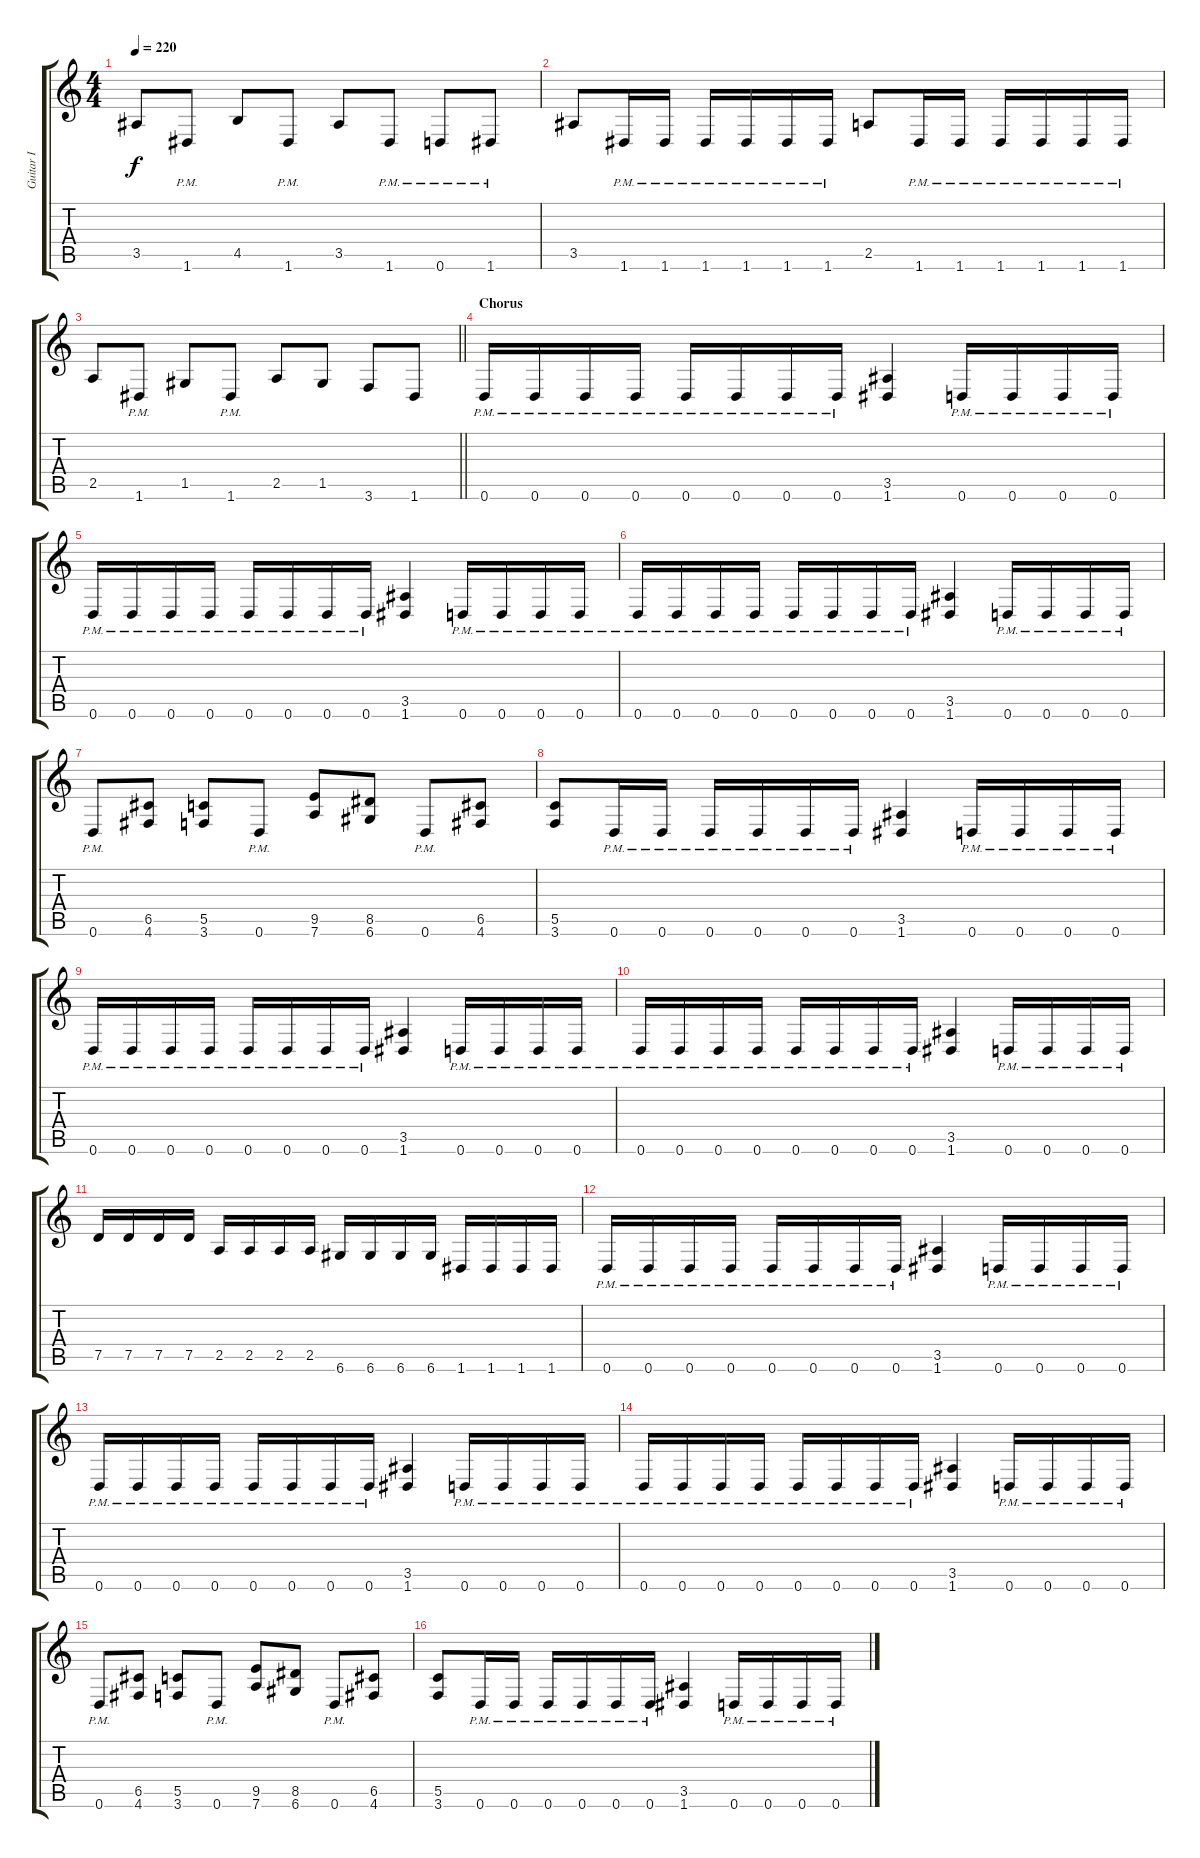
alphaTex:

\track ("Guitar I" "Guitar I") {instrument distortionguitar}
\staff {score tabs}
\tuning (D4 A3 F3 C3 G2 D2) {hide}
\ts (4 4)
\tempo 220
\clef g2
\ks c
3.5.8{dy f} 1.6{pm}.8 4.5.8 1.6{pm}.8 3.5.8 1.6{pm}.8 0.6{pm}.8 1.6{pm}.8 |
3.5.8 1.6{pm}.16 1.6{pm}.16 1.6{pm}.16 1.6{pm}.16 1.6{pm}.16 1.6{pm}.16 2.5.8 1.6{pm}.16 1.6{pm}.16 1.6{pm}.16 1.6{pm}.16 1.6{pm}.16 1.6{pm}.16 |
\barLineRight lightlight
2.5.8 1.6{pm}.8 1.5.8 1.6{pm}.8 2.5.8 1.5.8 3.6.8 1.6.8 |
\section ("" "Chorus")
0.6{pm}.16 0.6{pm}.16 0.6{pm}.16 0.6{pm}.16 0.6{pm}.16 0.6{pm}.16 0.6{pm}.16 0.6{pm}.16 (3.5 1.6).4 0.6{pm}.16 0.6{pm}.16 0.6{pm}.16 0.6{pm}.16 |
0.6{pm}.16 0.6{pm}.16 0.6{pm}.16 0.6{pm}.16 0.6{pm}.16 0.6{pm}.16 0.6{pm}.16 0.6{pm}.16 (3.5 1.6).4 0.6{pm}.16 0.6{pm}.16 0.6{pm}.16 0.6{pm}.16 |
0.6{pm}.16 0.6{pm}.16 0.6{pm}.16 0.6{pm}.16 0.6{pm}.16 0.6{pm}.16 0.6{pm}.16 0.6{pm}.16 (3.5 1.6).4 0.6{pm}.16 0.6{pm}.16 0.6{pm}.16 0.6{pm}.16 |
0.6{pm}.8 (6.5 4.6).8 (5.5 3.6).8 0.6{pm}.8 (9.5 7.6).8 (8.5 6.6).8 0.6{pm}.8 (6.5 4.6).8 |
(5.5 3.6).8 0.6{pm}.16 0.6{pm}.16 0.6{pm}.16 0.6{pm}.16 0.6{pm}.16 0.6{pm}.16 (3.5 1.6).4 0.6{pm}.16 0.6{pm}.16 0.6{pm}.16 0.6{pm}.16 |
0.6{pm}.16 0.6{pm}.16 0.6{pm}.16 0.6{pm}.16 0.6{pm}.16 0.6{pm}.16 0.6{pm}.16 0.6{pm}.16 (3.5 1.6).4 0.6{pm}.16 0.6{pm}.16 0.6{pm}.16 0.6{pm}.16 |
0.6{pm}.16 0.6{pm}.16 0.6{pm}.16 0.6{pm}.16 0.6{pm}.16 0.6{pm}.16 0.6{pm}.16 0.6{pm}.16 (3.5 1.6).4 0.6{pm}.16 0.6{pm}.16 0.6{pm}.16 0.6{pm}.16 |
7.5.16 7.5.16 7.5.16 7.5.16 2.5.16 2.5.16 2.5.16 2.5.16 6.6.16 6.6.16 6.6.16 6.6.16 1.6.16 1.6.16 1.6.16 1.6.16 |
0.6{pm}.16 0.6{pm}.16 0.6{pm}.16 0.6{pm}.16 0.6{pm}.16 0.6{pm}.16 0.6{pm}.16 0.6{pm}.16 (3.5 1.6).4 0.6{pm}.16 0.6{pm}.16 0.6{pm}.16 0.6{pm}.16 |
0.6{pm}.16 0.6{pm}.16 0.6{pm}.16 0.6{pm}.16 0.6{pm}.16 0.6{pm}.16 0.6{pm}.16 0.6{pm}.16 (3.5 1.6).4 0.6{pm}.16 0.6{pm}.16 0.6{pm}.16 0.6{pm}.16 |
0.6{pm}.16 0.6{pm}.16 0.6{pm}.16 0.6{pm}.16 0.6{pm}.16 0.6{pm}.16 0.6{pm}.16 0.6{pm}.16 (3.5 1.6).4 0.6{pm}.16 0.6{pm}.16 0.6{pm}.16 0.6{pm}.16 |
0.6{pm}.8 (6.5 4.6).8 (5.5 3.6).8 0.6{pm}.8 (9.5 7.6).8 (8.5 6.6).8 0.6{pm}.8 (6.5 4.6).8 |
(5.5 3.6).8 0.6{pm}.16 0.6{pm}.16 0.6{pm}.16 0.6{pm}.16 0.6{pm}.16 0.6{pm}.16 (3.5 1.6).4 0.6{pm}.16 0.6{pm}.16 0.6{pm}.16 0.6{pm}.16
